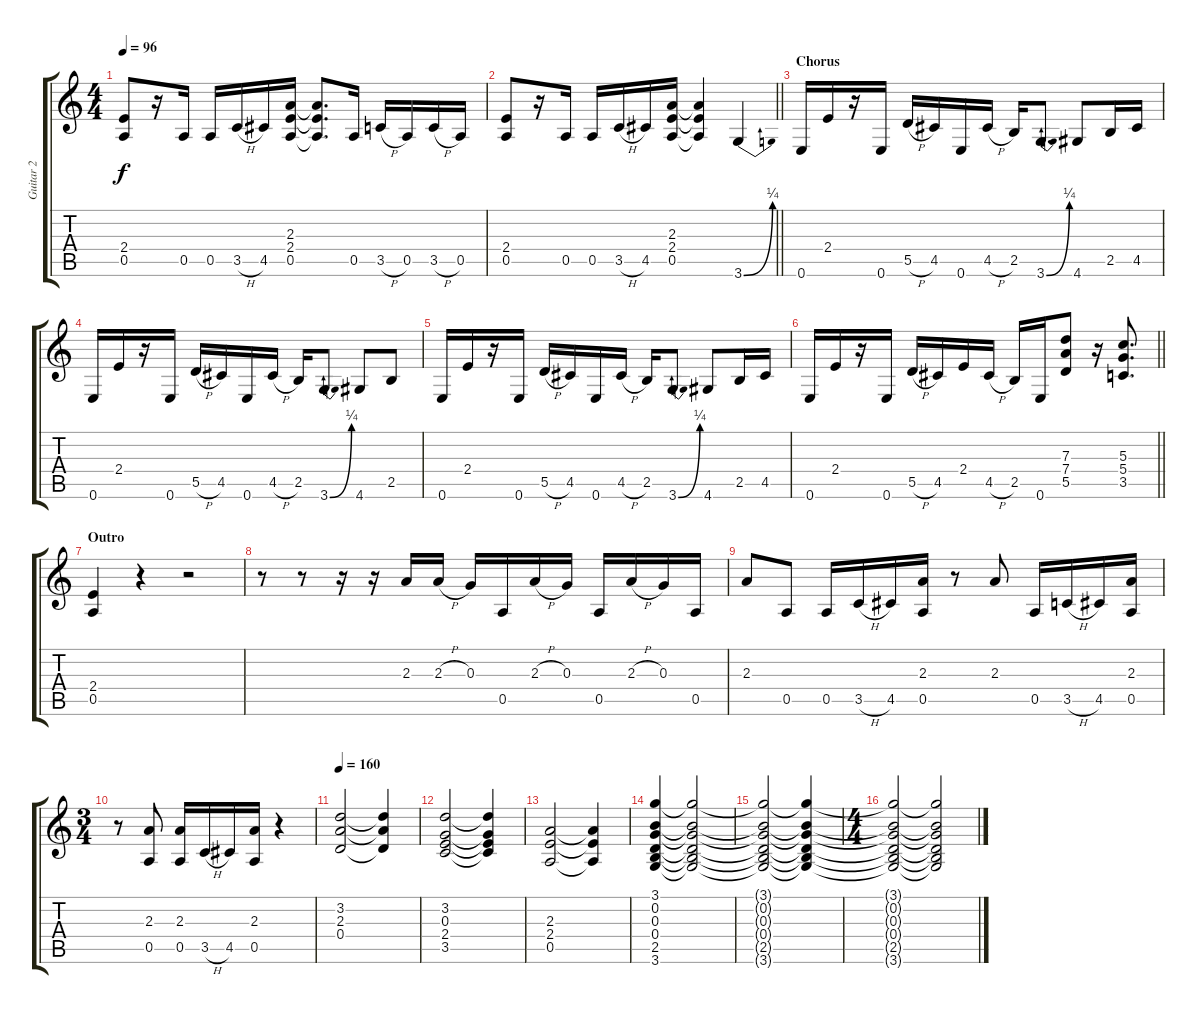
\track ("Guitar 2" "Guitar 2") {instrument overdrivenguitar}
\staff {score tabs}
\tuning (E4 B3 G3 D3 A2 E2) {hide}
\ts (4 4)
\tempo 96
\clef g2
\ks c
(2.4 0.5).8{dy f} r.16 0.5.16 0.5.16 3.5{h}.16 4.5.16 (2.3 2.4 0.5).16 (2.3{t} 2.4{t} 0.5{t}).8{d} 0.5.16 3.5{h}.16 0.5.16 3.5{h}.16 0.5.16 |
\barLineRight lightlight
(2.4 0.5).8 r.16 0.5.16 0.5.16 3.5{h}.16 4.5.16 (2.3 2.4 0.5).16 (2.3{t} 2.4{t} 0.5{t}).4 3.6{be (bend 0 0 60 1)}.4 |
\section ("" "Chorus")
0.6.16 2.4.16 r.16 0.6.16 5.5{h}.16 4.5.16 0.6.16 4.5{h}.16 2.5.16 3.6{be (bend 0 0 60 1)}.8{d} 4.6.8 2.5.16 4.5.16 |
0.6.16 2.4.16 r.16 0.6.16 5.5{h}.16 4.5.16 0.6.16 4.5{h}.16 2.5.16 3.6{be (bend 0 0 60 1)}.8{d} 4.6.8 2.5.8 |
0.6.16 2.4.16 r.16 0.6.16 5.5{h}.16 4.5.16 0.6.16 4.5{h}.16 2.5.16 3.6{be (bend 0 0 60 1)}.8{d} 4.6.8 2.5.16 4.5.16 |
\barLineRight lightlight
0.6.16 2.4.16 r.16 0.6.16 5.5{h}.16 4.5.16 2.4.16 4.5{h}.16 2.5.16 0.6.16 (7.3 7.4 5.5).8 r.16 (5.3 5.4 3.5).8{d} |
\section ("" "Outro")
(2.4 0.5).4 r.4 r.2 |
r.8 r.8 r.16 r.16 2.3.16 2.3{h}.16 0.3.16 0.5.16 2.3{h}.16 0.3.16 0.5.16 2.3{h}.16 0.3.16 0.5.16 |
2.3.8 0.5.8 0.5.16 3.5{h}.16 4.5.16 (2.3 0.5).16 r.8 2.3.8 0.5.16 3.5{h}.16 4.5.16 (2.3 0.5).16 |
\ts (3 4)
r.8 (2.3 0.5).8 (2.3 0.5).16 3.5{h}.16 4.5.16 (2.3 0.5).16 r.4 |
\tempo 160
(3.2 2.3 0.4).2 (3.2{t} 2.3{t} 0.4{t}).4 |
(3.2 0.3 2.4 3.5).2 (3.2{t} 0.3{t} 2.4{t} 3.5{t}).4 |
(2.3 2.4 0.5).2 (2.3{t} 2.4{t} 0.5{t}).4 |
(3.1 0.2 0.3 0.4 2.5 3.6).4 (3.1{t} 0.2{t} 0.3{t} 0.4{t} 2.5{t} 3.6{t}).2 |
(3.1{t} 0.2{t} 0.3{t} 0.4{t} 2.5{t} 3.6{t}).2 (3.1{t} 0.2{t} 0.3{t} 0.4{t} 2.5{t} 3.6{t}).4 |
\ts (4 4)
(3.1{t} 0.2{t} 0.3{t} 0.4{t} 2.5{t} 3.6{t}).2 (3.1{t} 0.2{t} 0.3{t} 0.4{t} 2.5{t} 3.6{t}).2
